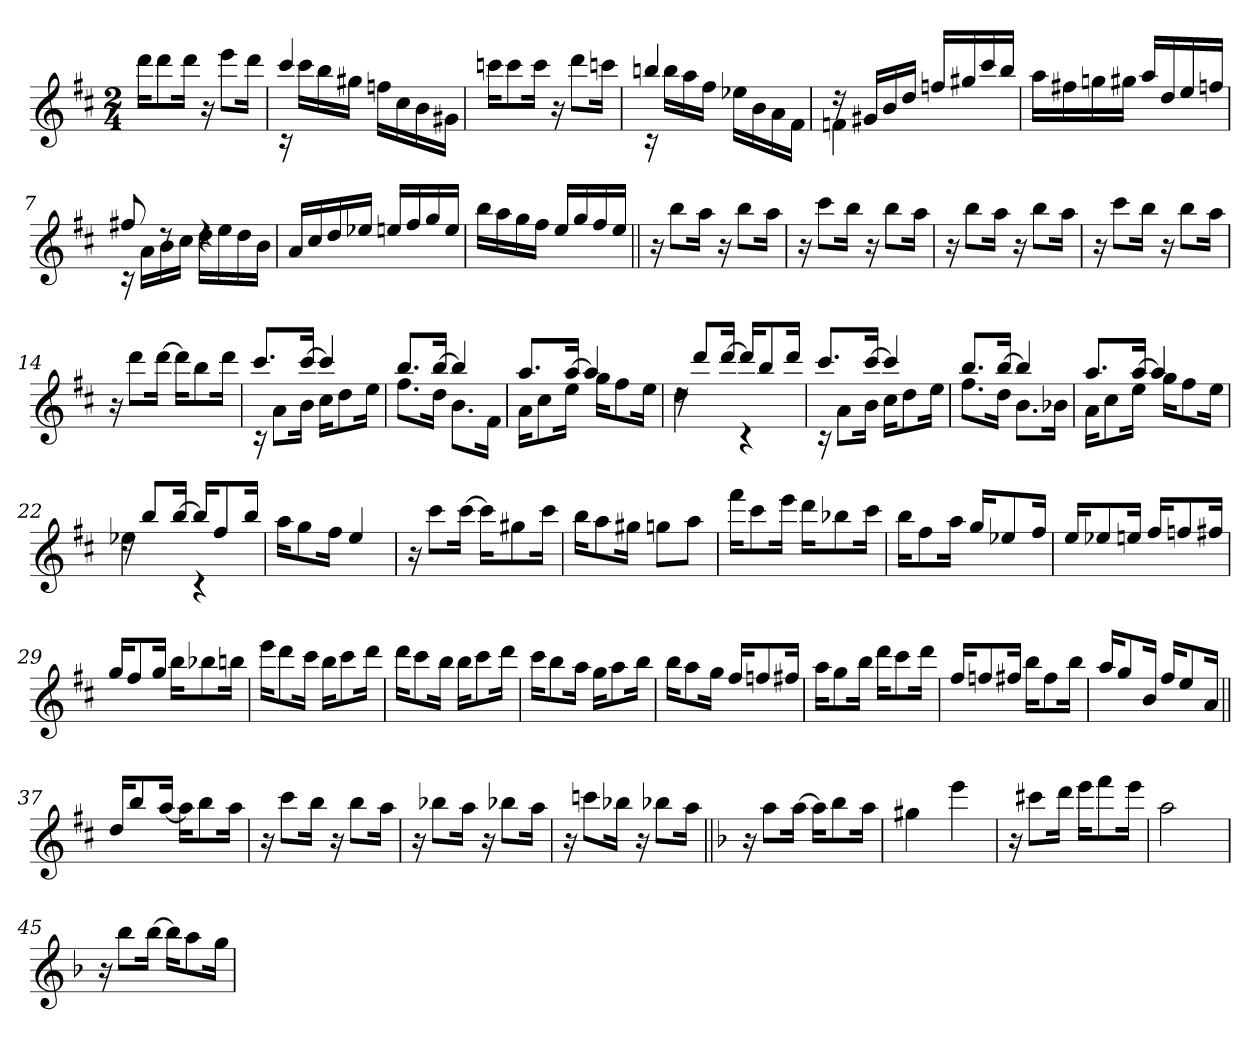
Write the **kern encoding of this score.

**kern
*part1
*staff1
*clefG2
*k[f#c#]
*D:
*M2/4
=1
16ddd\KL
8ddd\
16ddd\Jk
16r
8eee\L
16ddd\Jk
=2
*^
4ccc#/	16rc
.	16ccc#!\LL
.	16bb!\
.	16gg#X!\JJ
4ryy	16ffn!\LL
.	16cc#!\
.	16b!\
.	16g#X!\JJ
*v	*v
=3
16cccn\KL
8ccc\
16ccc\Jk
16r
8ddd\L
16cccn\Jk
=4
*^
4bbn/	16rc
.	16bb!\LL
.	16aa!\
.	16ff#!\JJ
4ryy	16ee-X!\LL
.	16b!\
.	16a!\
.	16f#!\JJ
!!LO:LB:g=z	!!
=5	=5
16rdd	4fn!\
16g#X/LL	.
16b/	.
16dd/JJ	.
16ffn/LL	4ryy
16gg#X/	.
16ccc#/	.
16bb/JJ	.
*v	*v
=6
16aa\LL
16ff#X\
16ggn\
16gg#X\JJ
16aa/LL
16dd/
16ee/
16ffn/JJ
=7
*^
8ff#X/	16rc
.	16a!\LL
8rdd	16b!\
.	16cc#!\JJ
4rdd	16dd!\LL
.	16ee!\
.	16dd!\
.	16b!\JJ
*v	*v
=8
16a!/LL
16cc#!/
16dd!/
16ee-X!/JJ
16een!/LL
16ff#!/
16gg!/
16ee!/JJ
=9
16bb!\LL
16aa!\
16gg!\
16ff#!\JJ
16ee!/LL
16gg!/
16ff#!/
16ee!/JJ
!!LO:LB:g=z
=10||
16r
8bb\L
16aa\Jk
16r
8bb\L
16aa\Jk
=11
16r
8ccc#\L
16bb\Jk
16r
8bb\L
16aa\Jk
=12
16r
8bb\L
16aa\Jk
16r
8bb\L
16aa\Jk
=13
16r
8ccc#\L
16bb\Jk
16r
8bb\L
16aa\Jk
=14
16r
8ddd\L
[16ddd\Jk
16ddd\KL]
8bb\
16ddd\Jk
!!LO:LB:g=z
=15
*^
8.ccc#/L	16rc
.	8a!\L
[>16ccc#/Jk	16b!\Jk
4ccc#/]	16cc#!\KL
.	8dd!\
.	16ee!\Jk
=16	=16
8.bb/L	8.ff#!\L
[>16bb/Jk	16dd!\Jk
4bb/]	8.b!\L
.	16f#!\Jk
=17	=17
8.aa/L	16a!\KL
.	8cc#!\
[>16aa/Jk	16ee!\Jk
4aa/]	16gg!\KL
.	8ff#!\
.	16ee!\Jk
=18	=18
16rdd	4dd!\
8ddd/L	.
[>16ddd/Jk	.
16ddd/KL]	4rc
8bb/	.
16ddd/Jk	.
=19	=19
8.ccc#/L	16rc
.	8a!\L
[>16ccc#/Jk	16b!\Jk
4ccc#/]	16cc#!\KL
.	8dd!\
.	16ee!\Jk
=20	=20
8.bb/L	8.ff#!\L
[>16bb/Jk	16dd!\Jk
4bb/]	8.b!\L
.	16b-X!\Jk
!!LO:LB:g=z	!!
=21	=21
8.aa/L	16a!\KL
.	8cc#!\
[>16aa/Jk	16ee!\Jk
4aa/]	16gg!\KL
.	8ff#!\
.	16ee!\Jk
=22	=22
16rdd	4ee-X!\
8bb/L	.
[>16bb/Jk	.
16bb/KL]	4rc
8ff#/	.
16bb/Jk	.
*v	*v
=23
16aa\KL
8gg\
16ff#\Jk
4ee/
=24
16r
8ccc#\L
[16ccc#\Jk
16ccc#\KL]
8gg#X\
16ccc#\Jk
=25
16bb\KL
8aa\
16gg#X\Jk
8ggn\L
8aa\J
!!LO:LB:g=z
=26
16fff#\KL
8ccc#\
16eee\Jk
16ddd\KL
8bb-X\
16ccc#\Jk
=27
16bb\KL
8ff#\
16aa\Jk
16gg/KL
8ee-X/
16ff#/Jk
=28
16ee/KL
8ee-X/
16een/Jk
16ff#/KL
8ffn/
16ff#X/Jk
=29
16gg/KL
8ff#/
16gg/Jk
16bb\KL
8bb-X\
16bbn\Jk
=30
16eee\KL
8ddd\
16ccc#\Jk
16bb\KL
8ccc#\
16ddd\Jk
!!LO:LB:g=z
=31
16ddd\KL
8ccc#\
16bb\Jk
16bb\KL
8ccc#\
16ddd\Jk
=32
16ccc#\KL
8bb\
16aa\Jk
16gg\KL
8aa\
16bb\Jk
=33
16bb\KL
8aa\
16gg\Jk
16ff#/KL
8ffn/
16ff#X/Jk
=34
16aa\KL
8gg\
16bb\Jk
16ddd\KL
8ccc#\
16ddd\Jk
=35
16ff#/KL
8ffn/
16ff#X/Jk
16bb\KL
8ff#\
16bb\Jk
!!LO:LB:g=z
=36
16aa/KL
8gg/
16b/Jk
16ff#/KL
8ee/
16a/Jk
=37||
16dd/KL
8bb/
[16aa/Jk
16aa\KL]
8bb\
16aa\Jk
=38
16r
8ccc#\L
16bb\Jk
16r
8bb\L
16aa\Jk
=39
16r
8bb-X\L
16aa\Jk
16r
8bb-X\L
16aa\Jk
=40
16r
8cccn\L
16bb-X\Jk
16r
8bb-X\L
16aa\Jk
!!LO:LB:g=z
=41||
*k[b-]
*F:
16r
8aa\L
[16aa\Jk
16aa\KL]
8bb-\
16aa\Jk
=42
4gg#X\
4eee\
=43
16r
8ccc#X\L
16ddd\Jk
16eee\KL
8fff\
16eee\Jk
=44
2aa\
=45
16r
8bb-\L
[16bb-\Jk
16bb-\KL]
8aa\
16gg\Jk
=
*-
